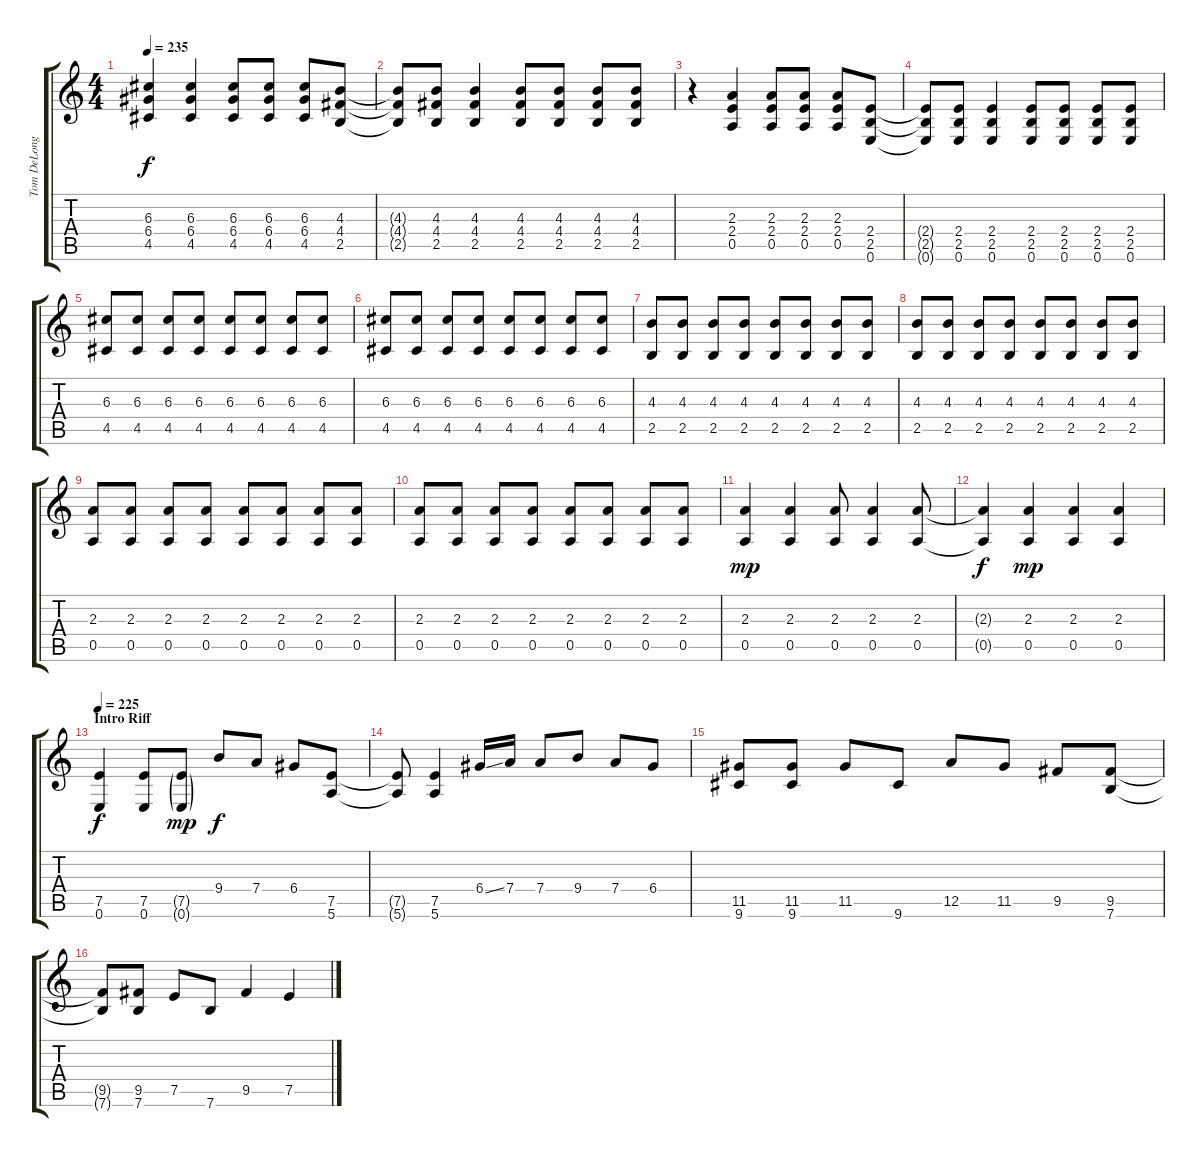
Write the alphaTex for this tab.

\track ("Tom DeLonge - Guitar 1" "Tom DeLong") {instrument overdrivenguitar}
\staff {score tabs}
\tuning (E4 B3 G3 D3 A2 E2) {hide}
\ts (4 4)
\tempo 235
\clef g2
\ks c
(6.3 6.4 4.5).4{dy f} (6.3 6.4 4.5).4 (6.3 6.4 4.5).8 (6.3 6.4 4.5).8 (6.3 6.4 4.5).8 (4.3 4.4 2.5).8 |
(4.3{t} 4.4{t} 2.5{t}).8 (4.3 4.4 2.5).8 (4.3 4.4 2.5).4 (4.3 4.4 2.5).8 (4.3 4.4 2.5).8 (4.3 4.4 2.5).8 (4.3 4.4 2.5).8 |
r.4 (2.3 2.4 0.5).4 (2.3 2.4 0.5).8 (2.3 2.4 0.5).8 (2.3 2.4 0.5).8 (2.4 2.5 0.6).8 |
(2.4{t} 2.5{t} 0.6{t}).8 (2.4 2.5 0.6).8 (2.4 2.5 0.6).4 (2.4 2.5 0.6).8 (2.4 2.5 0.6).8 (2.4 2.5 0.6).8 (2.4 2.5 0.6).8 |
(6.3 4.5).8 (6.3 4.5).8 (6.3 4.5).8 (6.3 4.5).8 (6.3 4.5).8 (6.3 4.5).8 (6.3 4.5).8 (6.3 4.5).8 |
(6.3 4.5).8 (6.3 4.5).8 (6.3 4.5).8 (6.3 4.5).8 (6.3 4.5).8 (6.3 4.5).8 (6.3 4.5).8 (6.3 4.5).8 |
(4.3 2.5).8 (4.3 2.5).8 (4.3 2.5).8 (4.3 2.5).8 (4.3 2.5).8 (4.3 2.5).8 (4.3 2.5).8 (4.3 2.5).8 |
(4.3 2.5).8 (4.3 2.5).8 (4.3 2.5).8 (4.3 2.5).8 (4.3 2.5).8 (4.3 2.5).8 (4.3 2.5).8 (4.3 2.5).8 |
(2.3 0.5).8 (2.3 0.5).8 (2.3 0.5).8 (2.3 0.5).8 (2.3 0.5).8 (2.3 0.5).8 (2.3 0.5).8 (2.3 0.5).8 |
(2.3 0.5).8 (2.3 0.5).8 (2.3 0.5).8 (2.3 0.5).8 (2.3 0.5).8 (2.3 0.5).8 (2.3 0.5).8 (2.3 0.5).8 |
(2.3 0.5).4{dy mp} (2.3 0.5).4 (2.3 0.5).8 (2.3 0.5).4 (2.3 0.5).8 |
(2.3{t} 0.5{t}).4{dy f} (2.3 0.5).4{dy mp} (2.3 0.5).4 (2.3 0.5).4 |
\section ("" "Intro Riff")
\tempo 225
(7.5 0.6).4{dy f} (7.5 0.6).8 (7.5{g} 0.6{g}).8{dy mp} 9.4.8{dy f} 7.4.8 6.4.8 (7.5 5.6).8 |
(7.5{t} 5.6{t}).8 (7.5 5.6).4 6.4{ss}.16 7.4.16 7.4.8 9.4.8 7.4.8 6.4.8 |
(11.5 9.6).8 (11.5 9.6).8 11.5.8 9.6.8 12.5.8 11.5.8 9.5.8 (9.5 7.6).8 |
(9.5{t} 7.6{t}).8 (9.5 7.6).8 7.5.8 7.6.8 9.5.4 7.5.4
